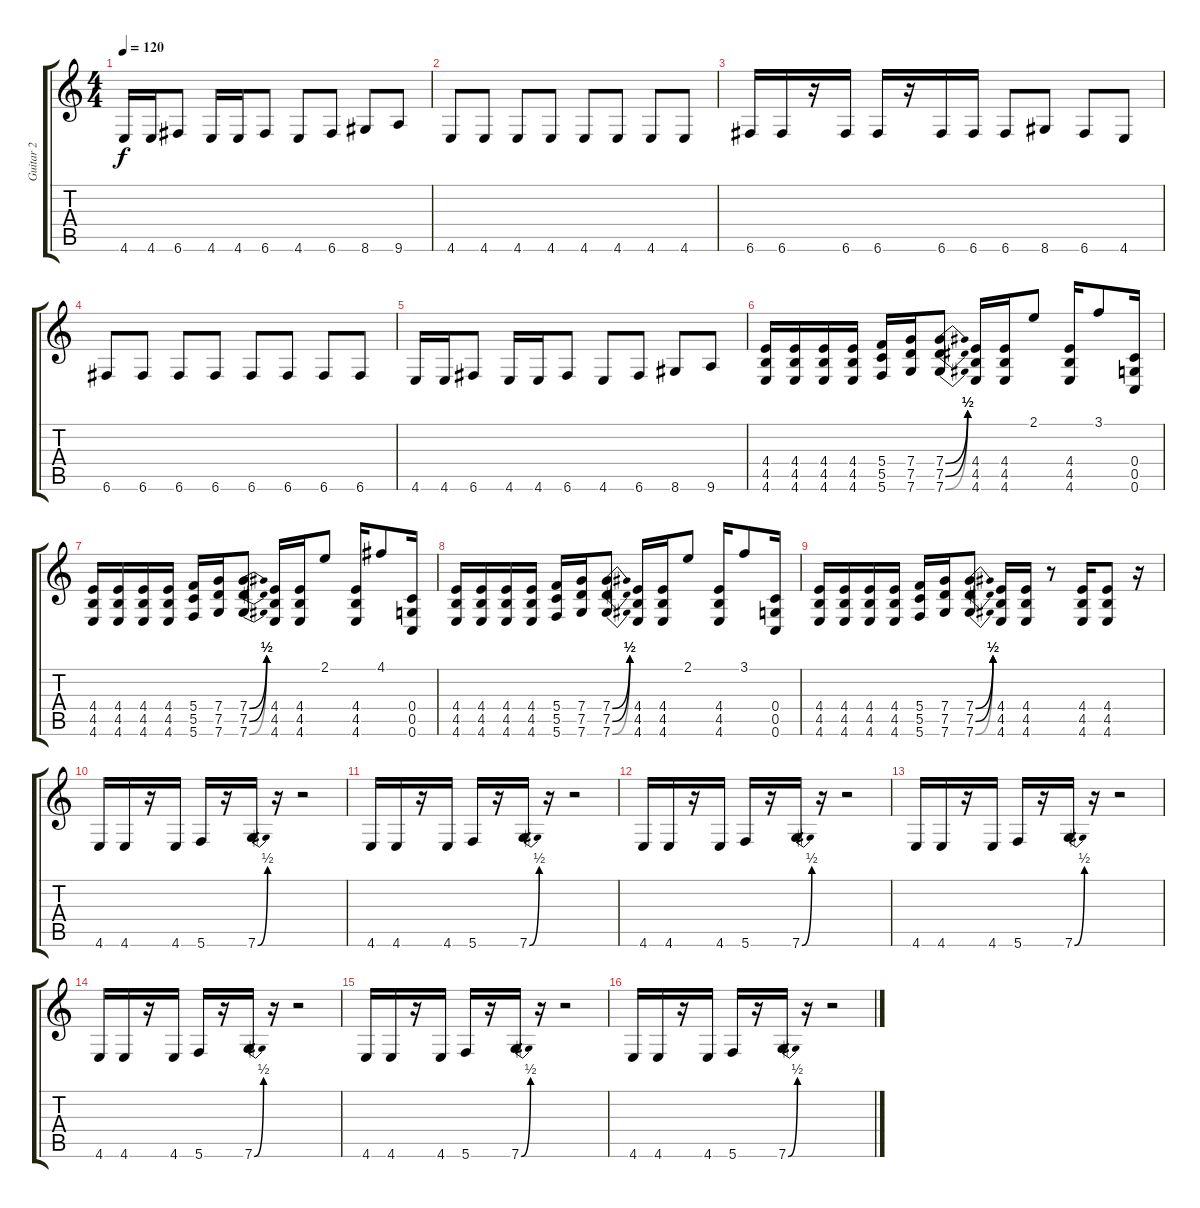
\track ("Guitar 2" "Guitar 2") {instrument distortionguitar}
\staff {score tabs}
\tuning (D4 A3 F3 C3 G2 C2) {hide}
\ts (4 4)
\tempo 120
\clef g2
\ks c
4.6.16{dy f} 4.6.16 6.6.8 4.6.16 4.6.16 6.6.8 4.6.8 6.6.8 8.6.8 9.6.8 |
4.6.8 4.6.8 4.6.8 4.6.8 4.6.8 4.6.8 4.6.8 4.6.8 |
6.6.16 6.6.16 r.16 6.6.16 6.6.16 r.16 6.6.16 6.6.16 6.6.8 8.6.8 6.6.8 4.6.8 |
6.6.8 6.6.8 6.6.8 6.6.8 6.6.8 6.6.8 6.6.8 6.6.8 |
4.6.16 4.6.16 6.6.8 4.6.16 4.6.16 6.6.8 4.6.8 6.6.8 8.6.8 9.6.8 |
(4.4 4.5 4.6).16{volume 14 instrument overdrivenguitar} (4.4 4.5 4.6).16 (4.4 4.5 4.6).16 (4.4 4.5 4.6).16 (5.4 5.5 5.6).16 (7.4 7.5 7.6).16 (7.4{be (bend 0 0 60 2)} 7.5{be (bend 0 0 60 2)} 7.6{be (bend 0 0 60 2)}).8 (4.4 4.5 4.6).16 (4.4 4.5 4.6).16 2.1.8 (4.4 4.5 4.6).16 3.1.8 (0.4 0.5 0.6).16 |
(4.4 4.5 4.6).16 (4.4 4.5 4.6).16 (4.4 4.5 4.6).16 (4.4 4.5 4.6).16 (5.4 5.5 5.6).16 (7.4 7.5 7.6).16 (7.4{be (bend 0 0 60 2)} 7.5{be (bend 0 0 60 2)} 7.6{be (bend 0 0 60 2)}).8 (4.4 4.5 4.6).16 (4.4 4.5 4.6).16 2.1.8 (4.4 4.5 4.6).16 4.1.8 (0.4 0.5 0.6).16 |
(4.4 4.5 4.6).16{volume 14 instrument overdrivenguitar} (4.4 4.5 4.6).16 (4.4 4.5 4.6).16 (4.4 4.5 4.6).16 (5.4 5.5 5.6).16 (7.4 7.5 7.6).16 (7.4{be (bend 0 0 60 2)} 7.5{be (bend 0 0 60 2)} 7.6{be (bend 0 0 60 2)}).8 (4.4 4.5 4.6).16 (4.4 4.5 4.6).16 2.1.8 (4.4 4.5 4.6).16 3.1.8 (0.4 0.5 0.6).16 |
(4.4 4.5 4.6).16 (4.4 4.5 4.6).16 (4.4 4.5 4.6).16 (4.4 4.5 4.6).16 (5.4 5.5 5.6).16 (7.4 7.5 7.6).16 (7.4{be (bend 0 0 60 2)} 7.5{be (bend 0 0 60 2)} 7.6{be (bend 0 0 60 2)}).8 (4.4 4.5 4.6).16 (4.4 4.5 4.6).16 r.8 (4.4 4.5 4.6).16 (4.4 4.5 4.6).8 r.16 |
4.6.16{volume 14 instrument distortionguitar} 4.6.16 r.16 4.6.16 5.6.16 r.16 7.6{be (bend 0 0 60 2)}.16 r.16 r.2 |
4.6.16{volume 14 instrument distortionguitar} 4.6.16 r.16 4.6.16 5.6.16 r.16 7.6{be (bend 0 0 60 2)}.16 r.16 r.2 |
4.6.16{volume 14 instrument distortionguitar} 4.6.16 r.16 4.6.16 5.6.16 r.16 7.6{be (bend 0 0 60 2)}.16 r.16 r.2 |
4.6.16{volume 14 instrument distortionguitar} 4.6.16 r.16 4.6.16 5.6.16 r.16 7.6{be (bend 0 0 60 2)}.16 r.16 r.2 |
4.6.16{volume 14 instrument distortionguitar} 4.6.16 r.16 4.6.16 5.6.16 r.16 7.6{be (bend 0 0 60 2)}.16 r.16 r.2 |
4.6.16{volume 14 instrument distortionguitar} 4.6.16 r.16 4.6.16 5.6.16 r.16 7.6{be (bend 0 0 60 2)}.16 r.16 r.2 |
4.6.16{volume 14 instrument distortionguitar} 4.6.16 r.16 4.6.16 5.6.16 r.16 7.6{be (bend 0 0 60 2)}.16 r.16 r.2
